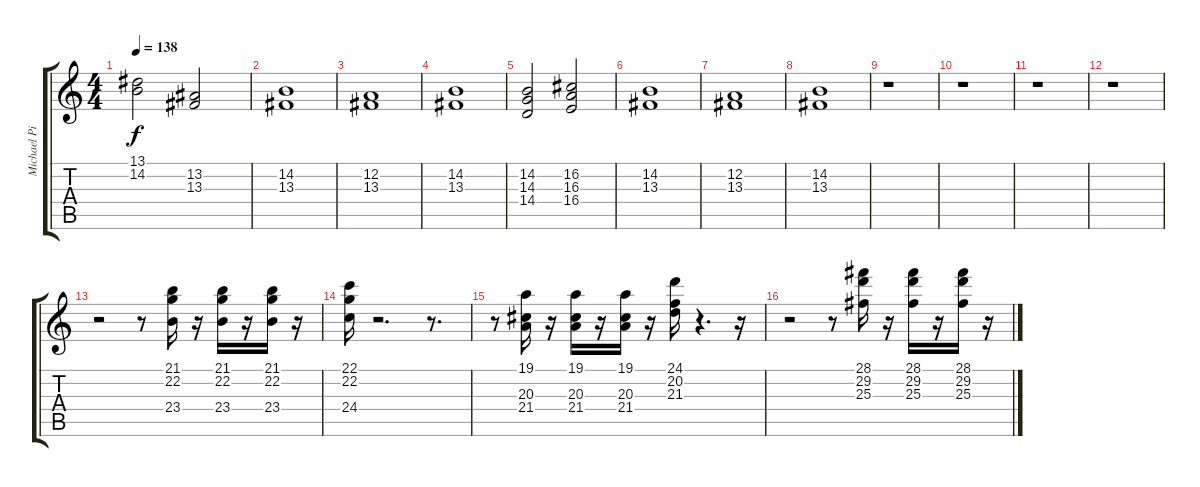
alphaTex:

\track ("Michael Pinnella" "Michael Pi") {instrument stringensemble1}
\staff {score tabs}
\tuning (D4 A3 F3 C3 G2 D2) {hide}
\ts (4 4)
\tempo 138
\clef g2
\ks c
(13.1 14.2).2{dy f} (13.2 13.3).2 |
(14.2 13.3).1 |
(12.2 13.3).1 |
(14.2 13.3).1 |
(14.2 14.3 14.4).2 (16.2 16.3 16.4).2 |
(14.2 13.3).1 |
(12.2 13.3).1 |
(14.2 13.3).1 |
r.1 |
r.1 |
r.1 |
r.1 |
r.2 r.8 (21.1 22.2 23.4).16 r.16 (21.1 22.2 23.4).16 r.16 (21.1 22.2 23.4).16 r.16 |
(22.1 22.2 24.4).16 r.2{d} r.8{d} |
r.8 (19.1 20.3 21.4).16 r.16 (19.1 20.3 21.4).16 r.16 (19.1 20.3 21.4).16 r.16 (24.1 20.2 21.3).16 r.4{d} r.16 |
r.2 r.8 (28.1 29.2 25.3).16 r.16 (28.1 29.2 25.3).16 r.16 (28.1 29.2 25.3).16 r.16
